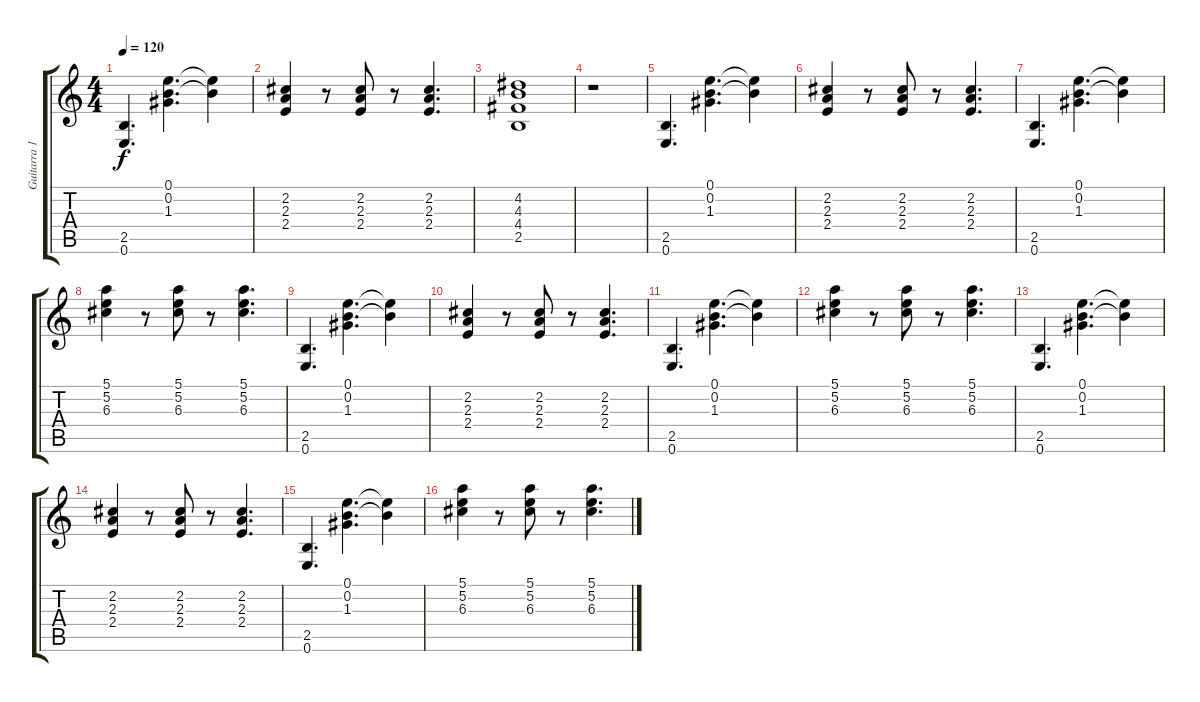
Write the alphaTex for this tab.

\track ("Guitarra 1" "Guitarra 1") {instrument electricguitarclean}
\staff {score tabs}
\tuning (E4 B3 G3 D3 A2 E2) {hide}
\ts (4 4)
\tempo 120
\clef g2
\ks c
(2.5 0.6).4{d dy f} (0.1 0.2 1.3).4{d} (0.1{t} 0.2{t}).4 |
(2.2 2.3 2.4).4 r.8 (2.2 2.3 2.4).8 r.8 (2.2 2.3 2.4).4{d} |
(4.2 4.3 4.4 2.5).1 |
r.1 |
(2.5 0.6).4{d} (0.1 0.2 1.3).4{d} (0.1{t} 0.2{t}).4 |
(2.2 2.3 2.4).4 r.8 (2.2 2.3 2.4).8 r.8 (2.2 2.3 2.4).4{d} |
(2.5 0.6).4{d} (0.1 0.2 1.3).4{d} (0.1{t} 0.2{t}).4 |
(5.1 5.2 6.3).4 r.8 (5.1 5.2 6.3).8 r.8 (5.1 5.2 6.3).4{d} |
(2.5 0.6).4{d} (0.1 0.2 1.3).4{d} (0.1{t} 0.2{t}).4 |
(2.2 2.3 2.4).4 r.8 (2.2 2.3 2.4).8 r.8 (2.2 2.3 2.4).4{d} |
(2.5 0.6).4{d} (0.1 0.2 1.3).4{d} (0.1{t} 0.2{t}).4 |
(5.1 5.2 6.3).4 r.8 (5.1 5.2 6.3).8 r.8 (5.1 5.2 6.3).4{d} |
(2.5 0.6).4{d} (0.1 0.2 1.3).4{d} (0.1{t} 0.2{t}).4 |
(2.2 2.3 2.4).4 r.8 (2.2 2.3 2.4).8 r.8 (2.2 2.3 2.4).4{d} |
(2.5 0.6).4{d} (0.1 0.2 1.3).4{d} (0.1{t} 0.2{t}).4 |
(5.1 5.2 6.3).4 r.8 (5.1 5.2 6.3).8 r.8 (5.1 5.2 6.3).4{d}
